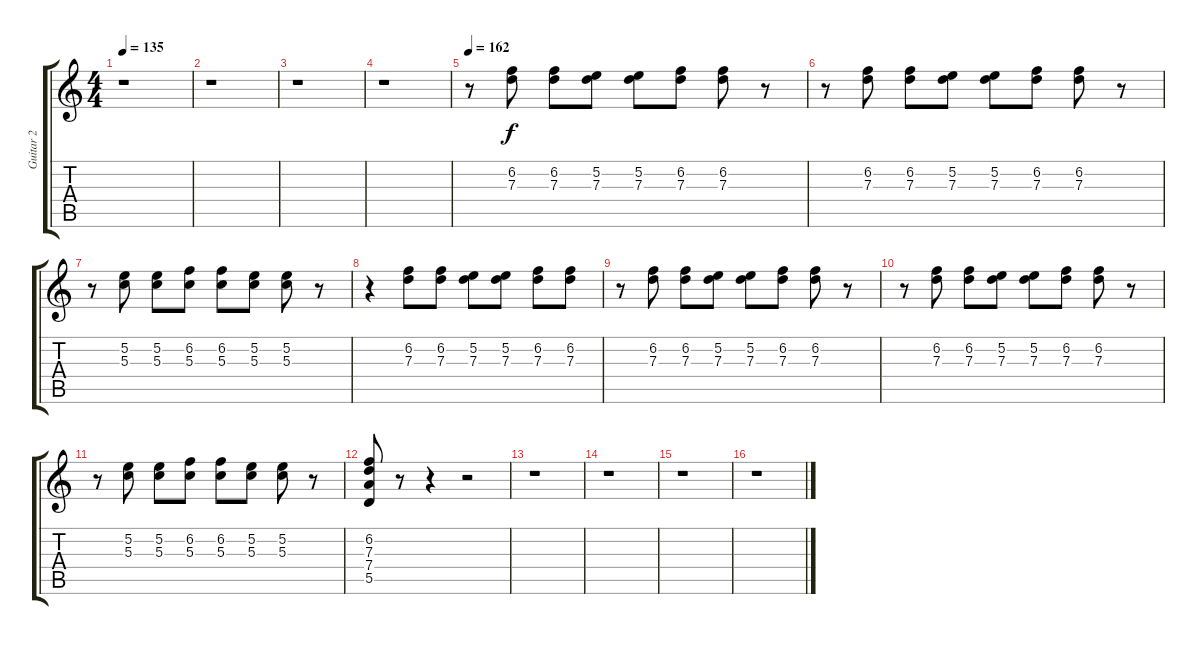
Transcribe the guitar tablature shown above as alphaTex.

\track ("Guitar 2" "Guitar 2") {instrument distortionguitar}
\staff {score tabs}
\tuning (E4 B3 G3 D3 A2 E2) {hide}
\ts (4 4)
\tempo 135
\clef g2
\ks c
r.1{dy f} |
r.1 |
r.1 |
r.1 |
\tempo 162
r.8 (6.2 7.3).8 (6.2 7.3).8 (5.2 7.3).8 (5.2 7.3).8 (6.2 7.3).8 (6.2 7.3).8 r.8 |
r.8 (6.2 7.3).8 (6.2 7.3).8 (5.2 7.3).8 (5.2 7.3).8 (6.2 7.3).8 (6.2 7.3).8 r.8 |
r.8 (5.2 5.3).8 (5.2 5.3).8 (6.2 5.3).8 (6.2 5.3).8 (5.2 5.3).8 (5.2 5.3).8 r.8 |
r.4 (6.2 7.3).8 (6.2 7.3).8 (5.2 7.3).8 (5.2 7.3).8 (6.2 7.3).8 (6.2 7.3).8 |
r.8 (6.2 7.3).8 (6.2 7.3).8 (5.2 7.3).8 (5.2 7.3).8 (6.2 7.3).8 (6.2 7.3).8 r.8 |
r.8 (6.2 7.3).8 (6.2 7.3).8 (5.2 7.3).8 (5.2 7.3).8 (6.2 7.3).8 (6.2 7.3).8 r.8 |
r.8 (5.2 5.3).8 (5.2 5.3).8 (6.2 5.3).8 (6.2 5.3).8 (5.2 5.3).8 (5.2 5.3).8 r.8 |
(6.2 7.3 7.4 5.5).8 r.8 r.4 r.2 |
r.1 |
r.1 |
r.1 |
r.1
